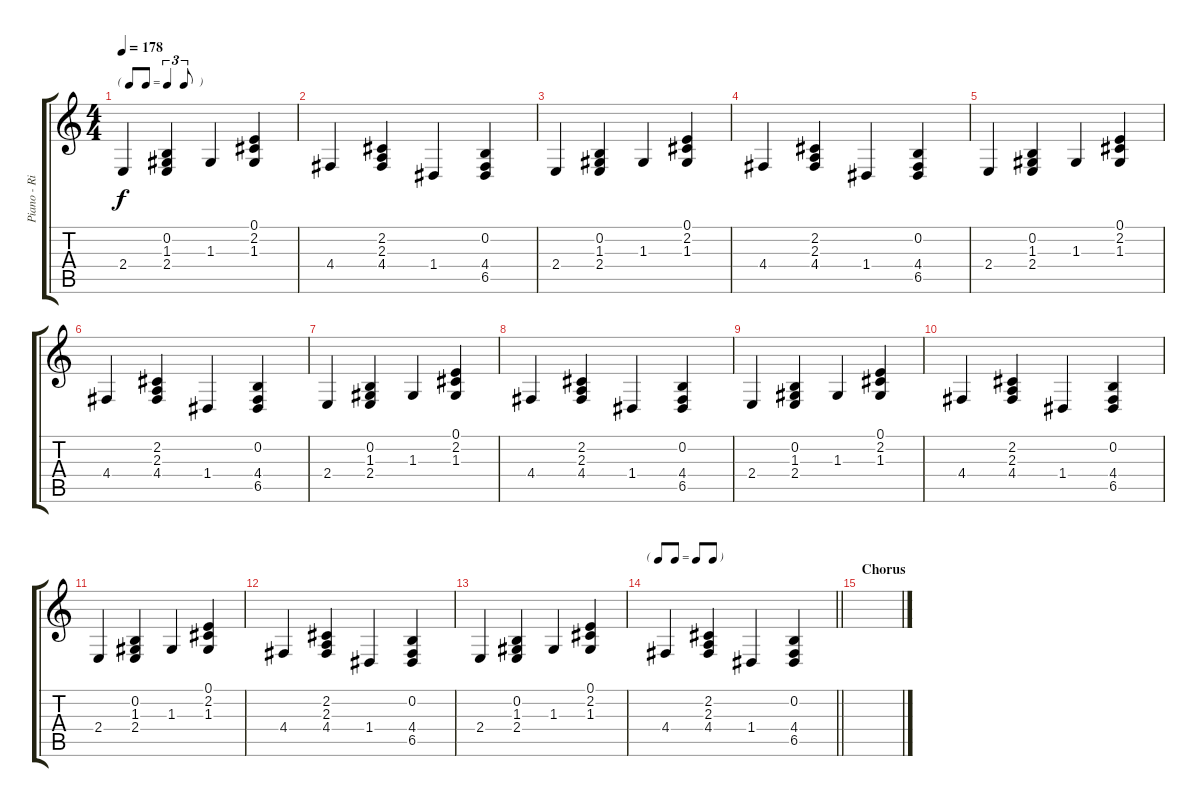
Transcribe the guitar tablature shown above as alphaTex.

\track ("Piano - Right Hand" "Piano - Ri") {instrument acousticgrandpiano}
\staff {score tabs}
\tuning (E4 B3 G3 D3 A2 E2) {hide}
\ts (4 4)
\tf triplet8th
\tempo 178
\clef g2
\ks c
2.4.4{dy f} (0.2 1.3 2.4).4 1.3.4 (0.1 2.2 1.3).4 |
4.4.4 (2.2 2.3 4.4).4 1.4.4 (0.2 4.4 6.5).4 |
2.4.4 (0.2 1.3 2.4).4 1.3.4 (0.1 2.2 1.3).4 |
4.4.4 (2.2 2.3 4.4).4 1.4.4 (0.2 4.4 6.5).4 |
2.4.4 (0.2 1.3 2.4).4 1.3.4 (0.1 2.2 1.3).4 |
4.4.4 (2.2 2.3 4.4).4 1.4.4 (0.2 4.4 6.5).4 |
2.4.4 (0.2 1.3 2.4).4 1.3.4 (0.1 2.2 1.3).4 |
4.4.4 (2.2 2.3 4.4).4 1.4.4 (0.2 4.4 6.5).4 |
2.4.4 (0.2 1.3 2.4).4 1.3.4 (0.1 2.2 1.3).4 |
4.4.4 (2.2 2.3 4.4).4 1.4.4 (0.2 4.4 6.5).4 |
2.4.4 (0.2 1.3 2.4).4 1.3.4 (0.1 2.2 1.3).4 |
4.4.4 (2.2 2.3 4.4).4 1.4.4 (0.2 4.4 6.5).4 |
2.4.4 (0.2 1.3 2.4).4 1.3.4 (0.1 2.2 1.3).4 |
\tf none
\barLineRight lightlight
4.4.4 (2.2 2.3 4.4).4 1.4.4 (0.2 4.4 6.5).4 |
\section ("" "Chorus")
